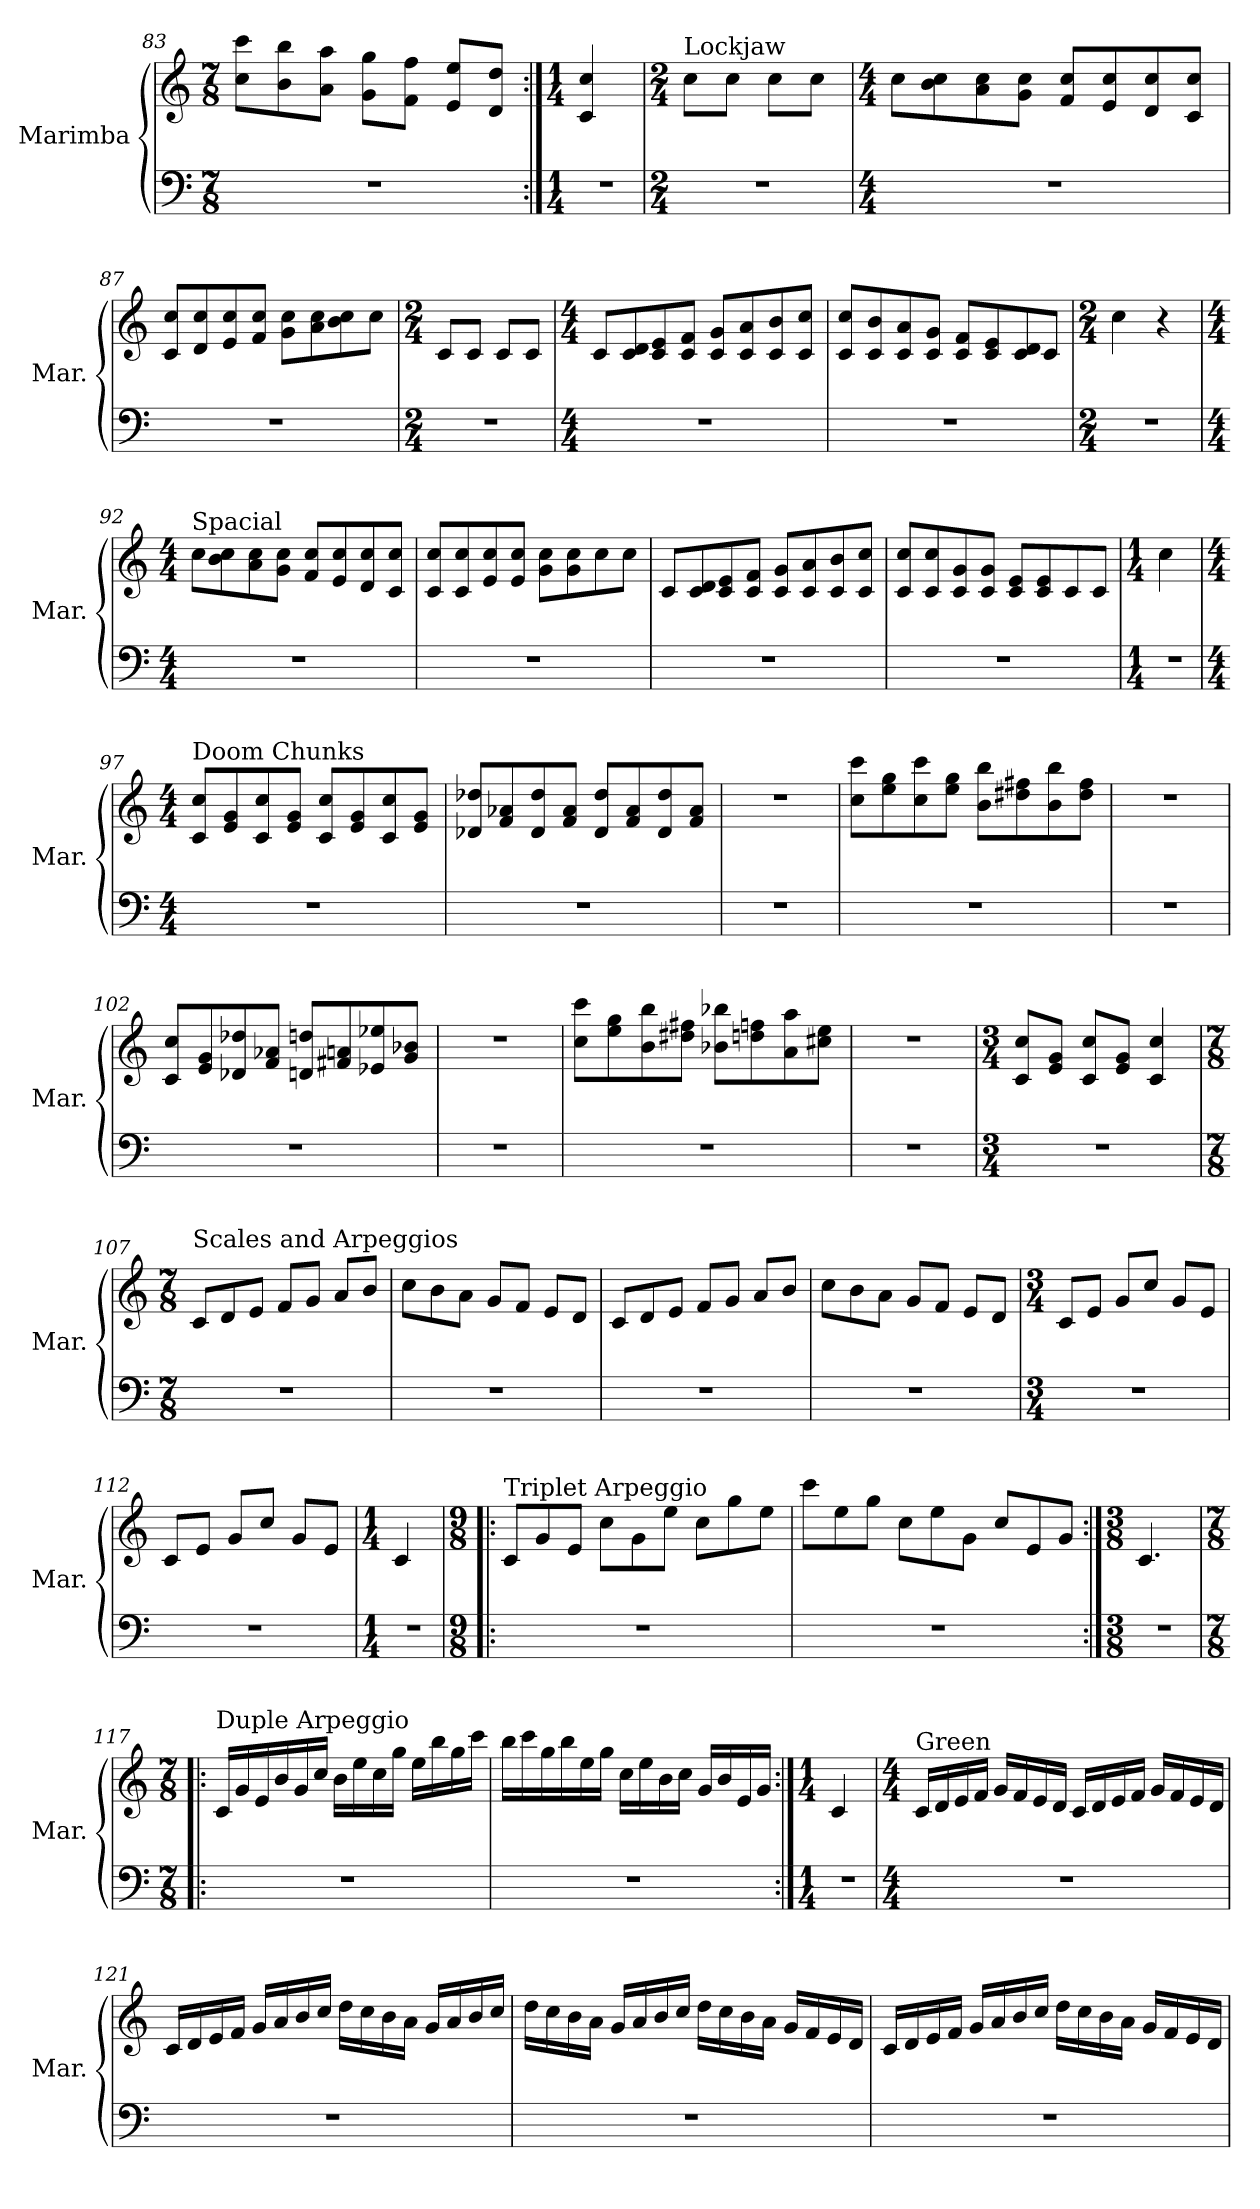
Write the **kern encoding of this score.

**kern	**kern
*part1	*part1
*staff2	*staff1
*I"Marimba	*
*I'Mar.	*
*clefF4	*clefG2
*k[]	*k[]
*M7/8	*M7/8
=83	=83
!LO:N:vis=1	!
2..r	8cci\ 8ccciL
.	8bi\ 8bbi
.	8ai\ 8aaiJ
.	8gi\ 8ggiL
.	8fi\ 8ffiJ
.	8ei/ 8eeiL
.	8di/ 8ddiJ
=84:|!	=84:|!
*M1/4	*M1/4
!LO:N:vis=1	!
4r	4ci/ 4cci
!!LO:LB:g=z
=85	=85
*M2/4	*M2/4
!	!LO:TX:a:t=Lockjaw
!LO:N:vis=1	!
2r	8cci\L
.	8cci\J
.	8cci\L
.	8cci\J
=86	=86
*M4/4	*M4/4
1r	8cci\L
.	8bi\ 8cci
.	8ai\ 8cci
.	8gi\ 8cciJ
.	8fi/ 8cciL
.	8ei/ 8cci
.	8di/ 8cci
.	8ci/ 8cciJ
=87	=87
1r	8ci/ 8cciL
.	8di/ 8cci
.	8ei/ 8cci
.	8fi/ 8cciJ
.	8gi\ 8cciL
.	8ai\ 8cci
.	8bi\ 8cci
.	8cci\J
=88	=88
*M2/4	*M2/4
!LO:N:vis=1	!
2r	8ci/L
.	8ci/J
.	8ci/L
.	8ci/J
=89	=89
*M4/4	*M4/4
1r	8ci/L
.	8ci/ 8di
.	8ci/ 8ei
.	8ci/ 8fiJ
.	8ci/ 8giL
.	8ci/ 8ai
.	8ci/ 8bi
.	8ci/ 8cciJ
=90	=90
1r	8ci/ 8cciL
.	8ci/ 8bi
.	8ci/ 8ai
.	8ci/ 8giJ
.	8ci/ 8fiL
.	8ci/ 8ei
.	8ci/ 8di
.	8ci/J
=91	=91
*M2/4	*M2/4
!LO:N:vis=1	!
2r	4cci\
.	4r
!!LO:LB:g=z
=92	=92
*M4/4	*M4/4
!	!LO:TX:a:t=Spacial
1r	8cci\L
.	8bi\ 8cci
.	8ai\ 8cci
.	8gi\ 8cciJ
.	8fi/ 8cciL
.	8ei/ 8cci
.	8di/ 8cci
.	8ci/ 8cciJ
=93	=93
1r	8ci/ 8cciL
.	8ci/ 8cci
.	8ei/ 8cci
.	8ei/ 8cciJ
.	8gi\ 8cciL
.	8gi\ 8cci
.	8cci\
.	8cci\J
=94	=94
1r	8ci/L
.	8ci/ 8di
.	8ci/ 8ei
.	8ci/ 8fiJ
.	8ci/ 8giL
.	8ci/ 8ai
.	8ci/ 8bi
.	8ci/ 8cciJ
=95	=95
1r	8ci/ 8cciL
.	8ci/ 8cci
.	8ci/ 8gi
.	8ci/ 8giJ
.	8ci/ 8eiL
.	8ci/ 8ei
.	8ci/
.	8ci/J
=96	=96
*M1/4	*M1/4
!LO:N:vis=1	!
4r	4cci\
!!LO:LB:g=z
=97	=97
*M4/4	*M4/4
!	!LO:TX:a:t=Doom Chunks
1r	8ci/ 8cciL
.	8ei/ 8gi
.	8ci/ 8cci
.	8ei/ 8giJ
.	8ci/ 8cciL
.	8ei/ 8gi
.	8ci/ 8cci
.	8ei/ 8giJ
=98	=98
1r	8d-Xi/ 8dd-XiL
.	8fi/ 8a-Xi
.	8d-i/ 8dd-i
.	8fi/ 8a-iJ
.	8d-i/ 8dd-iL
.	8fi/ 8a-i
.	8d-i/ 8dd-i
.	8fi/ 8a-iJ
=99	=99
1r	1r
=100	=100
1r	8cci\ 8ccciL
.	8eei\ 8ggi
.	8cci\ 8ccci
.	8eei\ 8ggiJ
.	8bi\ 8bbiL
.	8dd#Xi\ 8ff#Xi
.	8bi\ 8bbi
.	8dd#i\ 8ff#iJ
=101	=101
1r	1r
=102	=102
1r	8ci/ 8cciL
.	8ei/ 8gi
.	8d-Xi/ 8dd-Xi
.	8fi/ 8a-XiJ
.	8dni/ 8ddniL
.	8f#Xi/ 8ani
.	8e-Xi/ 8ee-Xi
.	8gi/ 8b-XiJ
=103	=103
1r	1r
=104	=104
1r	8cci\ 8ccciL
.	8eei\ 8ggi
.	8bi\ 8bbi
.	8dd#Xi\ 8ff#XiJ
.	8b-Xi\ 8bb-XiL
.	8ddni\ 8ffni
.	8ai\ 8aai
.	8cc#Xi\ 8eeiJ
=105	=105
1r	1r
=106	=106
*M3/4	*M3/4
!LO:N:vis=1	!
2.r	8ci/ 8cciL
.	8ei/ 8giJ
.	8ci/ 8cciL
.	8ei/ 8giJ
.	4ci/ 4cci
!!LO:LB:g=z
=107	=107
*M7/8	*M7/8
!	!LO:TX:a:t=Scales and Arpeggios
!LO:N:vis=1	!
2..r	8ci/L
.	8di/
.	8ei/J
.	8fi/L
.	8gi/J
.	8ai/L
.	8bi/J
=108	=108
!LO:N:vis=1	!
2..r	8cci\L
.	8bi\
.	8ai\J
.	8gi/L
.	8fi/J
.	8ei/L
.	8di/J
=109	=109
!LO:N:vis=1	!
2..r	8ci/L
.	8di/
.	8ei/J
.	8fi/L
.	8gi/J
.	8ai/L
.	8bi/J
=110	=110
!LO:N:vis=1	!
2..r	8cci\L
.	8bi\
.	8ai\J
.	8gi/L
.	8fi/J
.	8ei/L
.	8di/J
=111	=111
*M3/4	*M3/4
!LO:N:vis=1	!
2.r	8ci/L
.	8ei/J
.	8gi/L
.	8cci/J
.	8gi/L
.	8ei/J
=112	=112
!LO:N:vis=1	!
2.r	8ci/L
.	8ei/J
.	8gi/L
.	8cci/J
.	8gi/L
.	8ei/J
=113	=113
*M1/4	*M1/4
!LO:N:vis=1	!
4r	4ci/
!!LO:LB:g=z
=114!|:	=114!|:
*M9/8	*M9/8
!	!LO:TX:a:t=Triplet Arpeggio
!LO:N:vis=1	!
8%9r	8ci/L
.	8gi/
.	8ei/J
.	8cci\L
.	8gi\
.	8eei\J
.	8cci\L
.	8ggi\
.	8eei\J
=115	=115
!LO:N:vis=1	!
8%9r	8ccci\L
.	8eei\
.	8ggi\J
.	8cci\L
.	8eei\
.	8gi\J
.	8cci/L
.	8ei/
.	8gi/J
=116:|!	=116:|!
*M3/8	*M3/8
!LO:N:vis=1	!
4.r	4.ci/
!!LO:LB:g=z
=117!|:	=117!|:
*M7/8	*M7/8
!	!LO:TX:a:t=Duple Arpeggio
!LO:N:vis=1	!
2..r	16ci/LL
.	16gi/
.	16ei/
.	16bi/
.	16gi/
.	16cci/JJ
.	16bi\LL
.	16eei\
.	16cci\
.	16ggi\JJ
.	16eei\LL
.	16bbi\
.	16ggi\
.	16ccci\JJ
=118	=118
!LO:N:vis=1	!
2..r	16bbi\LL
.	16ccci\
.	16ggi\
.	16bbi\
.	16eei\
.	16ggi\JJ
.	16cci\LL
.	16eei\
.	16bi\
.	16cci\JJ
.	16gi/LL
.	16bi/
.	16ei/
.	16gi/JJ
=119:|!	=119:|!
*M1/4	*M1/4
!LO:N:vis=1	!
4r	4ci/
!!LO:LB:g=z
=120	=120
*M4/4	*M4/4
!	!LO:TX:a:t=Green
1r	16ci/LL
.	16di/
.	16ei/
.	16fi/JJ
.	16gi/LL
.	16fi/
.	16ei/
.	16di/JJ
.	16ci/LL
.	16di/
.	16ei/
.	16fi/JJ
.	16gi/LL
.	16fi/
.	16ei/
.	16di/JJ
=121	=121
1r	16ci/LL
.	16di/
.	16ei/
.	16fi/JJ
.	16gi/LL
.	16ai/
.	16bi/
.	16cci/JJ
.	16ddi\LL
.	16cci\
.	16bi\
.	16ai\JJ
.	16gi/LL
.	16ai/
.	16bi/
.	16cci/JJ
=122	=122
1r	16ddi\LL
.	16cci\
.	16bi\
.	16ai\JJ
.	16gi/LL
.	16ai/
.	16bi/
.	16cci/JJ
.	16ddi\LL
.	16cci\
.	16bi\
.	16ai\JJ
.	16gi/LL
.	16fi/
.	16ei/
.	16di/JJ
=123	=123
1r	16ci/LL
.	16di/
.	16ei/
.	16fi/JJ
.	16gi/LL
.	16ai/
.	16bi/
.	16cci/JJ
.	16ddi\LL
.	16cci\
.	16bi\
.	16ai\JJ
.	16gi/LL
.	16fi/
.	16ei/
.	16di/JJ
=	=
*-	*-
